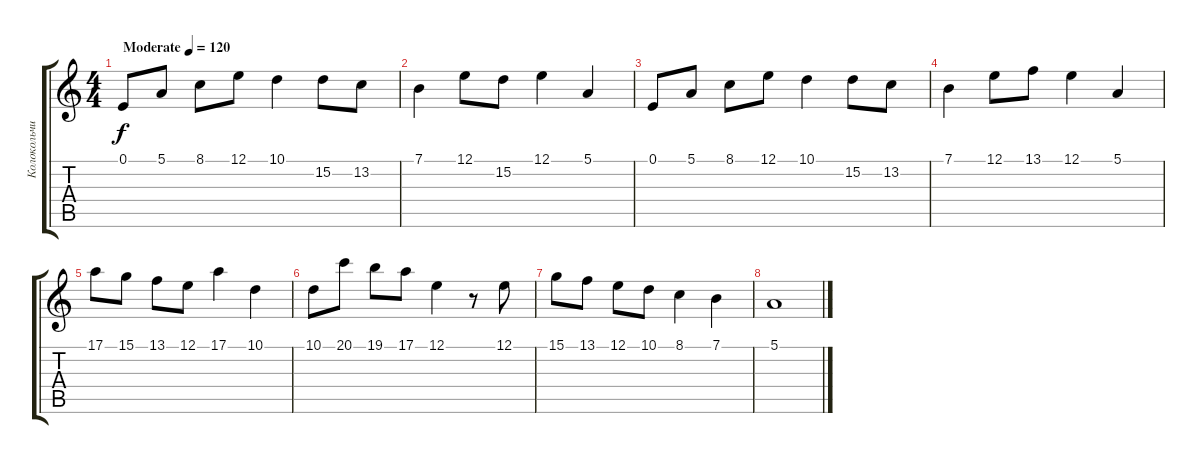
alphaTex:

\track ("Колокольчики" "Колокольчи") {instrument glockenspiel}
\staff {score tabs}
\tuning (E4 B3 G3 D3 A2 E2) {hide}
\ts (4 4)
\tempo (120 "Moderate")
\clef g2
\ks c
0.1.8{dy f instrument glockenspiel} 5.1.8 8.1.8 12.1.8 10.1.4 15.2.8 13.2.8 |
7.1.4 12.1.8 15.2.8 12.1.4 5.1.4 |
0.1.8 5.1.8 8.1.8 12.1.8 10.1.4 15.2.8 13.2.8 |
7.1.4 12.1.8 13.1.8 12.1.4 5.1.4 |
17.1.8 15.1.8 13.1.8 12.1.8 17.1.4 10.1.4 |
10.1.8 20.1.8 19.1.8 17.1.8 12.1.4 r.8 12.1.8 |
15.1.8 13.1.8 12.1.8 10.1.8 8.1.4 7.1.4 |
5.1.1
